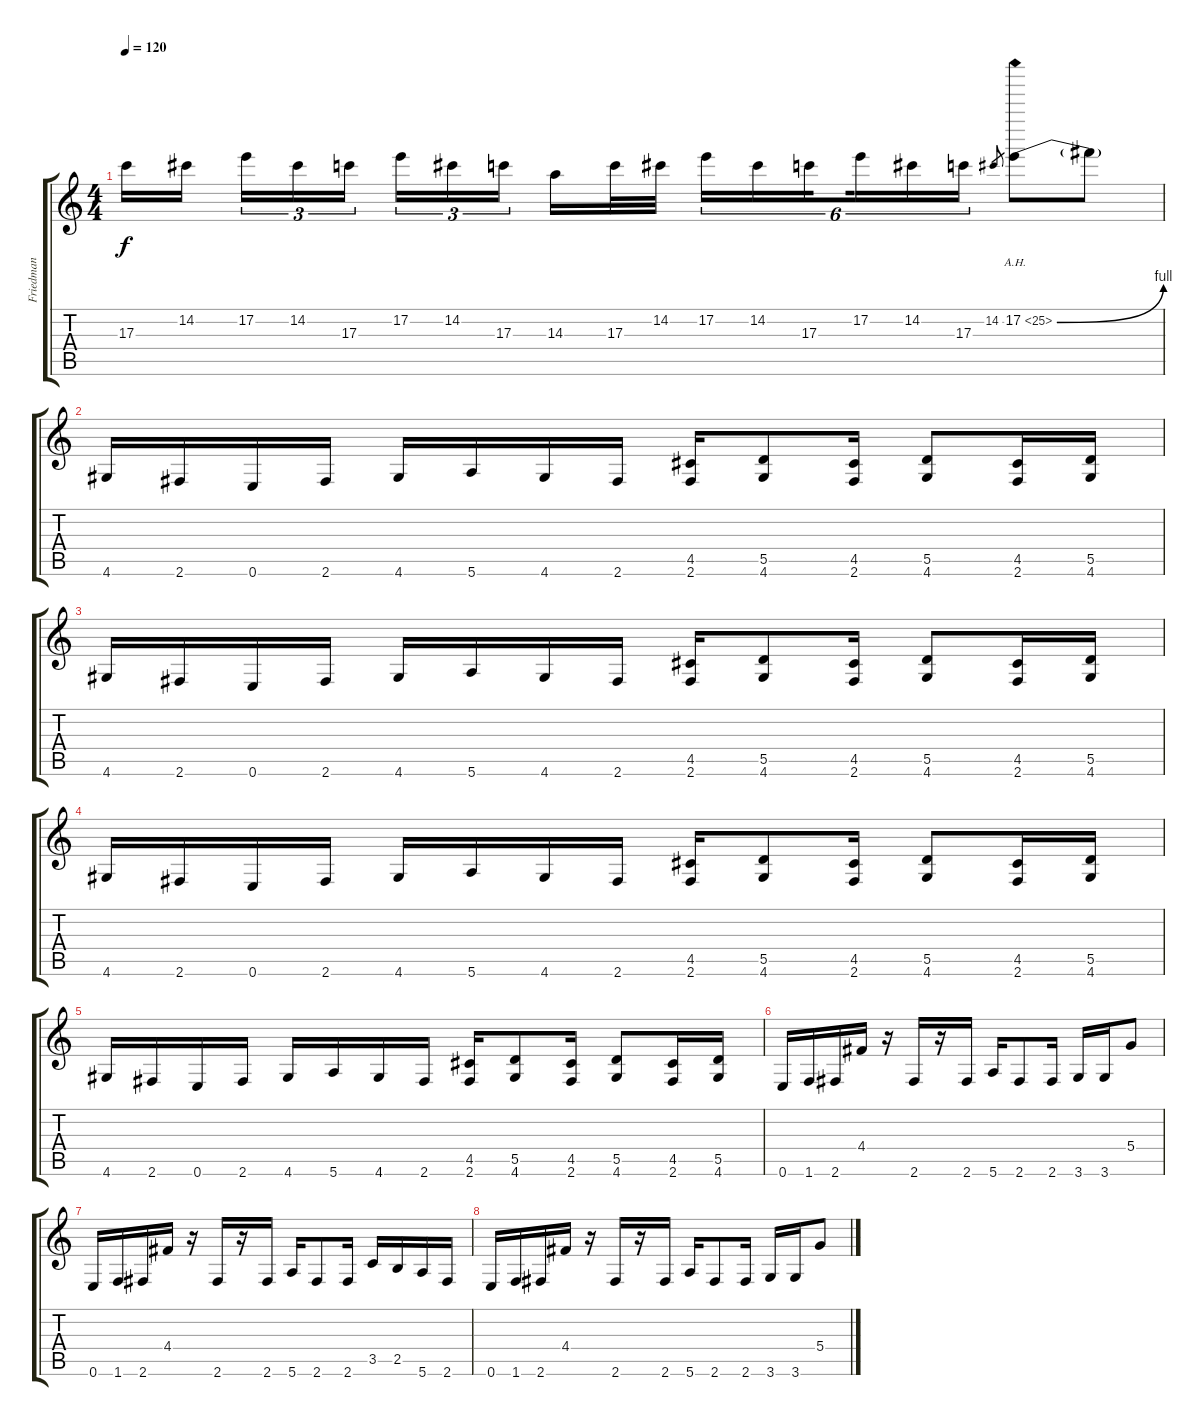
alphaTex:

\track ("Friedman" "Friedman") {solo instrument distortionguitar}
\staff {score tabs}
\tuning (E4 B3 G3 D3 A2 E2) {hide}
\ts (4 4)
\tempo 120
\clef g2
\ks c
17.3.16{dy f} 14.2.16{beam splitsecondary} 17.2.16{tu (3 2)} 14.2.16{tu (3 2)} 17.3.16{tu (3 2)} 17.2.16{tu (3 2)} 14.2.16{tu (3 2)} 17.3.16{tu (3 2) beam splitsecondary} 14.3.16 17.3.32 14.2.32 17.2.16{tu (6 4)} 14.2.16{tu (6 4)} 17.3.16{tu (6 4) beam splitsecondary} 17.2.16{tu (6 4)} 14.2.16{tu (6 4)} 17.3.16{tu (6 4)} 14.2.8{gr} 17.2{be (bend 0 0 60 4) ah 8}.8 17.2{t}.8 |
4.6.16 2.6.16 0.6.16 2.6.16 4.6.16 5.6.16 4.6.16 2.6.16 (4.5 2.6).16 (5.5 4.6).8 (4.5 2.6).16 (5.5 4.6).8 (4.5 2.6).16 (5.5 4.6).16 |
4.6.16 2.6.16 0.6.16 2.6.16 4.6.16 5.6.16 4.6.16 2.6.16 (4.5 2.6).16 (5.5 4.6).8 (4.5 2.6).16 (5.5 4.6).8 (4.5 2.6).16 (5.5 4.6).16 |
4.6.16 2.6.16 0.6.16 2.6.16 4.6.16 5.6.16 4.6.16 2.6.16 (4.5 2.6).16 (5.5 4.6).8 (4.5 2.6).16 (5.5 4.6).8 (4.5 2.6).16 (5.5 4.6).16 |
4.6.16 2.6.16 0.6.16 2.6.16 4.6.16 5.6.16 4.6.16 2.6.16 (4.5 2.6).16 (5.5 4.6).8 (4.5 2.6).16 (5.5 4.6).8 (4.5 2.6).16 (5.5 4.6).16 |
0.6.16 1.6.16 2.6.16 4.4.16 r.16 2.6.16 r.16 2.6.16 5.6.16 2.6.8 2.6.16 3.6.16 3.6.16 5.4.8 |
0.6.16 1.6.16 2.6.16 4.4.16 r.16 2.6.16 r.16 2.6.16 5.6.16 2.6.8 2.6.16 3.5.16 2.5.16 5.6.16 2.6.16 |
0.6.16 1.6.16 2.6.16 4.4.16 r.16 2.6.16 r.16 2.6.16 5.6.16 2.6.8 2.6.16 3.6.16 3.6.16 5.4.8
